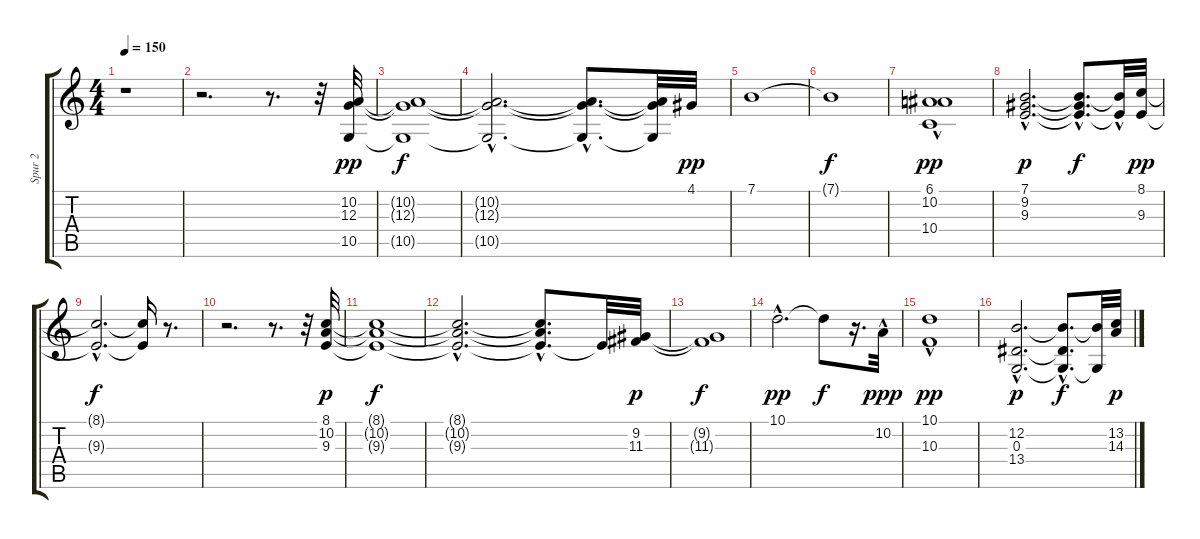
\track ("Spur 2" "Spur 2") {instrument pad8sweep}
\staff {score tabs}
\tuning (E4 B3 G3 D3 A2 E2) {hide}
\ts (4 4)
\tempo 150
\clef g2
\ks c
r.1{dy f} |
r.2{d} r.8{d} r.32 (10.2 12.3 10.5).32{dy pp} |
(10.2{t} 12.3{t} 10.5{t}).1{dy f} |
(10.2{hac t} 12.3{hac t} 10.5{hac t}).2{d} (10.2{hac t} 12.3{hac t} 10.5{hac t}).8{d} (10.2{t} 12.3{t} 10.5{t}).32 4.1.32{dy pp} |
7.1.1 |
7.1{t}.1{dy f} |
(6.1 10.2{hac} 10.4{hac}).1{dy pp} |
(7.1{hac} 9.2{hac} 9.3{hac}).2{d dy p} (7.1{hac t} 9.2{hac t} 9.3{hac t}).8{d dy f} (7.1{hac t} 9.3{hac t}).32 (8.1 9.3).32{dy pp} |
(8.1{hac t} 9.3{hac t}).2{d dy f} (8.1{t} 9.3{t}).16 r.8{d} |
r.2{d} r.8{d} r.32 (8.1 10.2 9.3).32{dy p} |
(8.1{t} 10.2{t} 9.3{t}).1{dy f} |
(8.1{hac t} 10.2{hac t} 9.3{hac t}).2{d} (8.1{t} 10.2{t} 9.3{hac t}).8{d} 9.3{t}.32 (9.2 11.3).32{dy p} |
(9.2{t} 11.3{t}).1{dy f} |
10.1{hac}.2{d dy pp} 10.1{t}.8{dy f} r.16{d} 10.2{hac}.32{dy ppp} |
(10.1 10.3{hac}).1{dy pp} |
(12.2{hac} 0.3{hac} 13.4{hac}).2{d dy p} (12.2{hac t} 0.3{hac t} 13.4{t}).8{d dy f} (12.2{t} 0.3{t}).32 (13.2 14.3).32{dy p}
